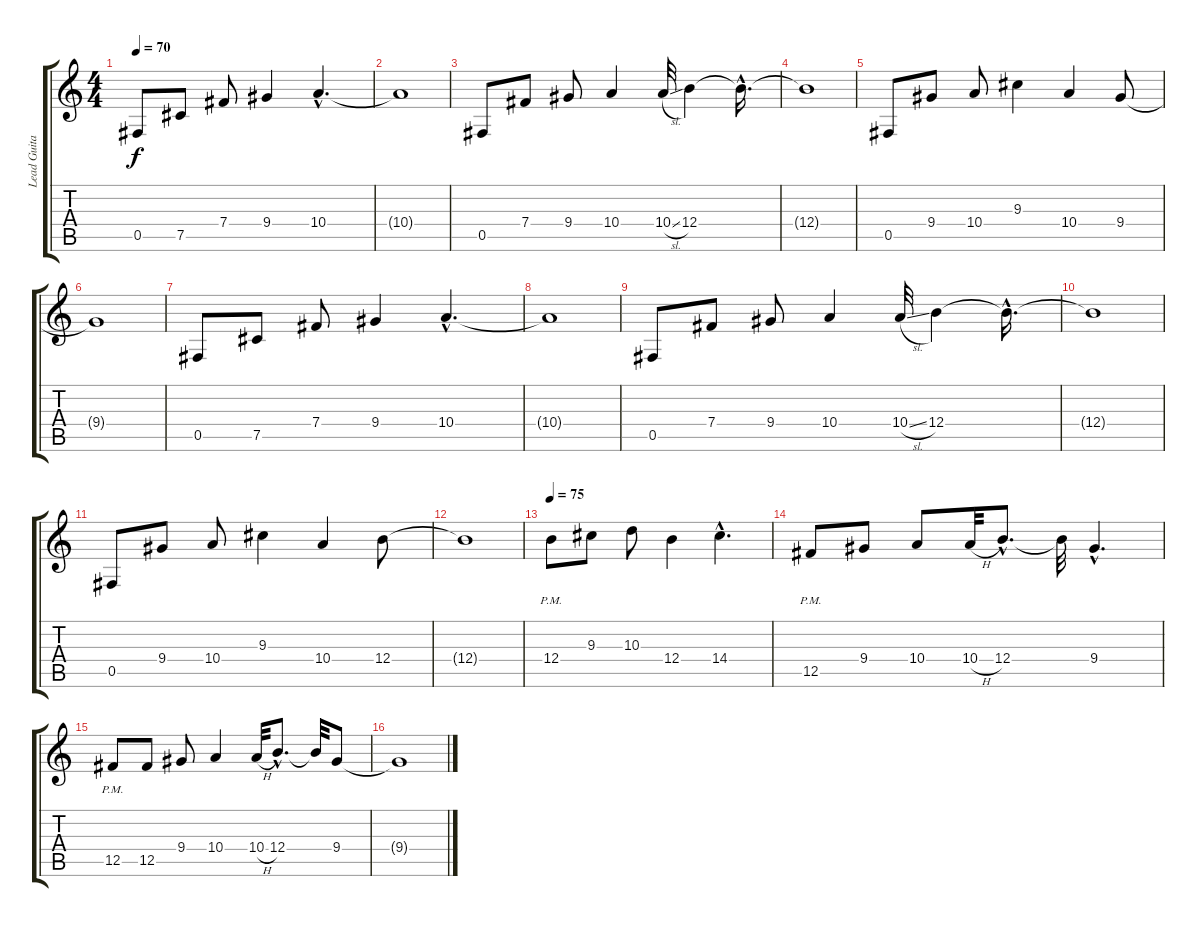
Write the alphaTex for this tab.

\track ("Lead Guitar 1 (Distortion)" "Lead Guita") {instrument overdrivenguitar}
\staff {score tabs}
\tuning (Db4 Ab3 E3 B2 Gb2 Db2) {hide}
\ts (4 4)
\tempo 70
\clef g2
\ks c
0.5.8{dy f instrument overdrivenguitar} 7.5.8 7.4.8 9.4.4 10.4{hac}.4{d} |
10.4{t}.1 |
0.5.8 7.4.8 9.4.8 10.4.4 10.4{sl}.32 12.4.4 12.4{hac t}.16{d} |
12.4{t}.1 |
0.5.8 9.4.8 10.4.8 9.3.4 10.4.4 9.4.8 |
9.4{t}.1 |
0.5.8 7.5.8 7.4.8 9.4.4 10.4{hac}.4{d} |
10.4{t}.1 |
0.5.8 7.4.8 9.4.8 10.4.4 10.4{sl}.32 12.4.4 12.4{hac t}.16{d} |
12.4{t}.1 |
0.5.8 9.4.8 10.4.8 9.3.4 10.4.4 12.4.8 |
12.4{t}.1 |
\tempo 75
12.4{pm}.8 9.3.8 10.3.8 12.4.4 14.4{hac}.4{d} |
12.5{pm}.8 9.4.8 10.4.8 10.4{h}.32 12.4{hac}.8{d} 12.4{t}.32 9.4{hac}.4{d} |
12.5{pm}.8 12.5.8 9.4.8 10.4.4 10.4{h}.32 12.4{hac}.8{d} 12.4{t}.32 9.4.8 |
9.4{t}.1
